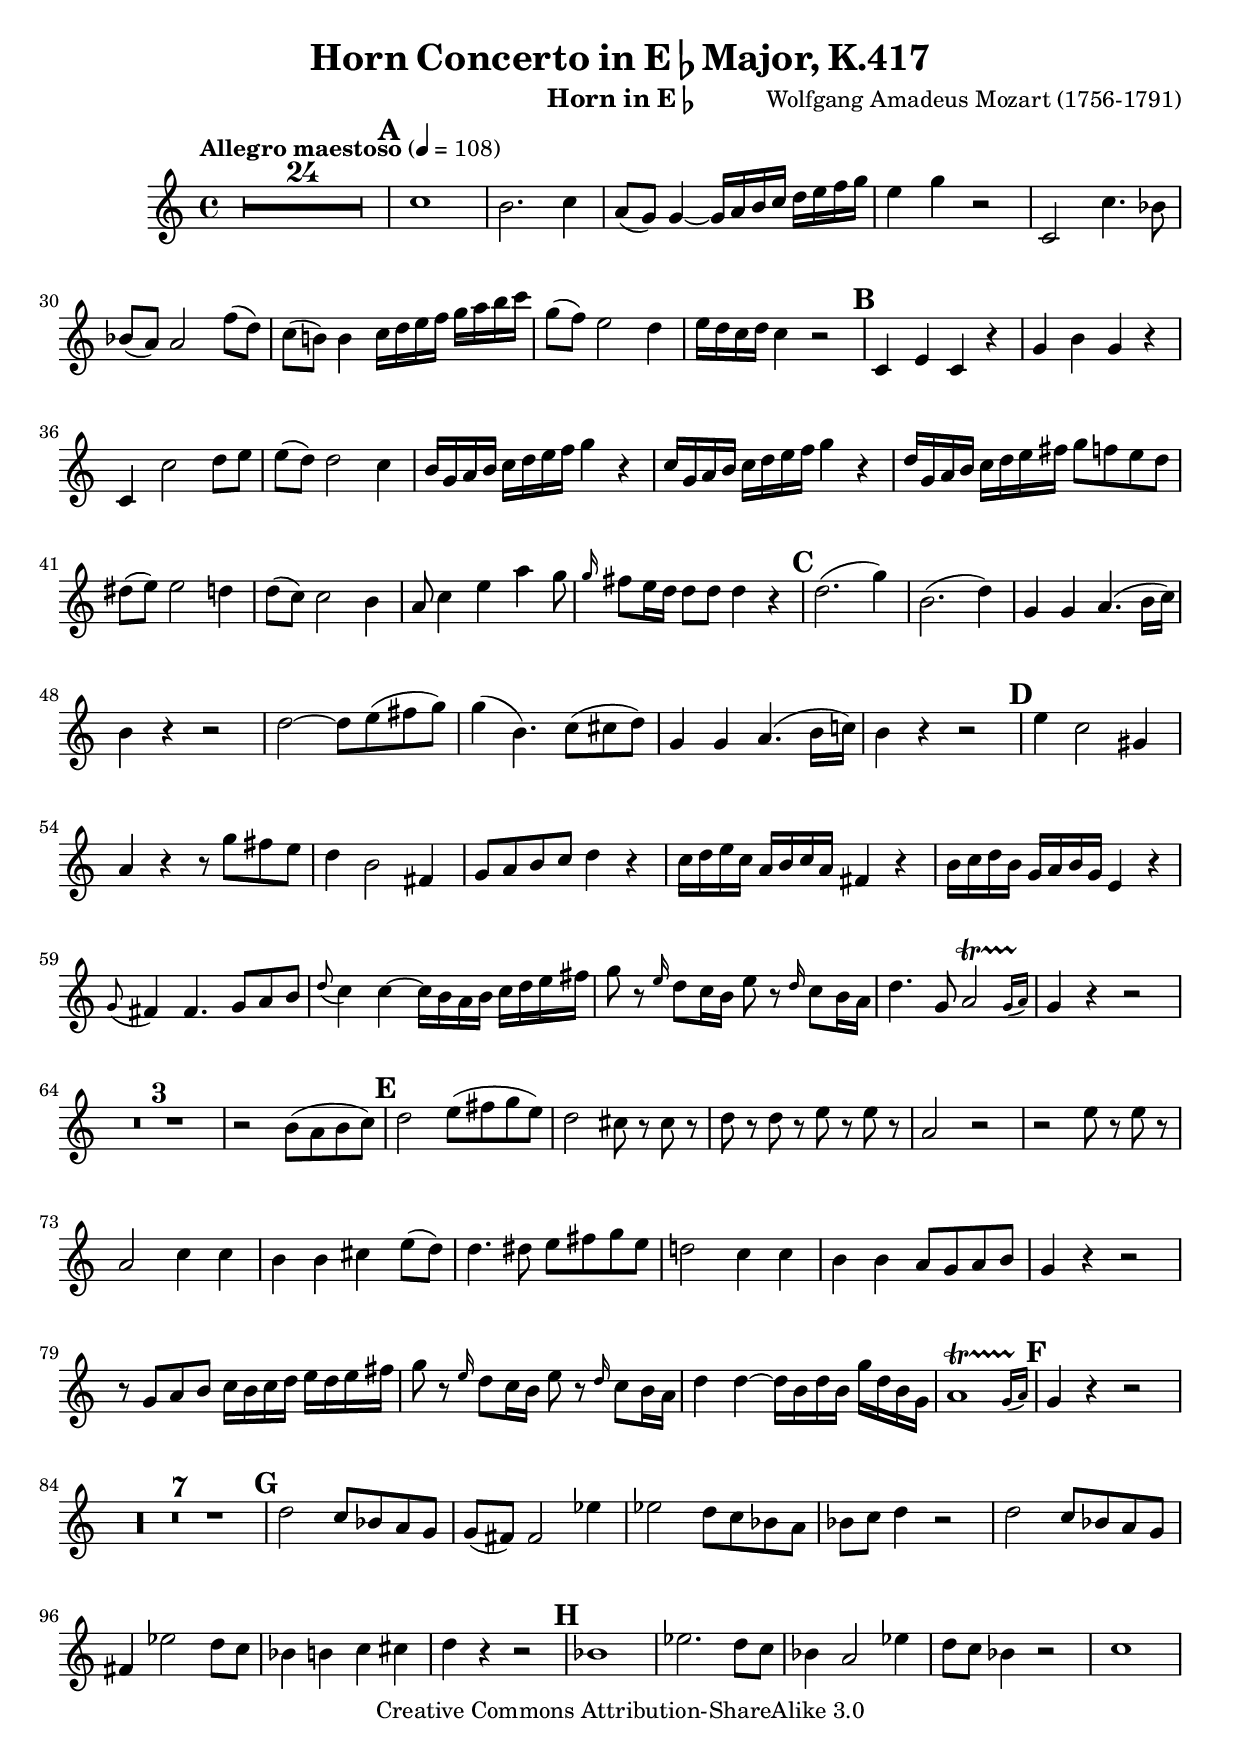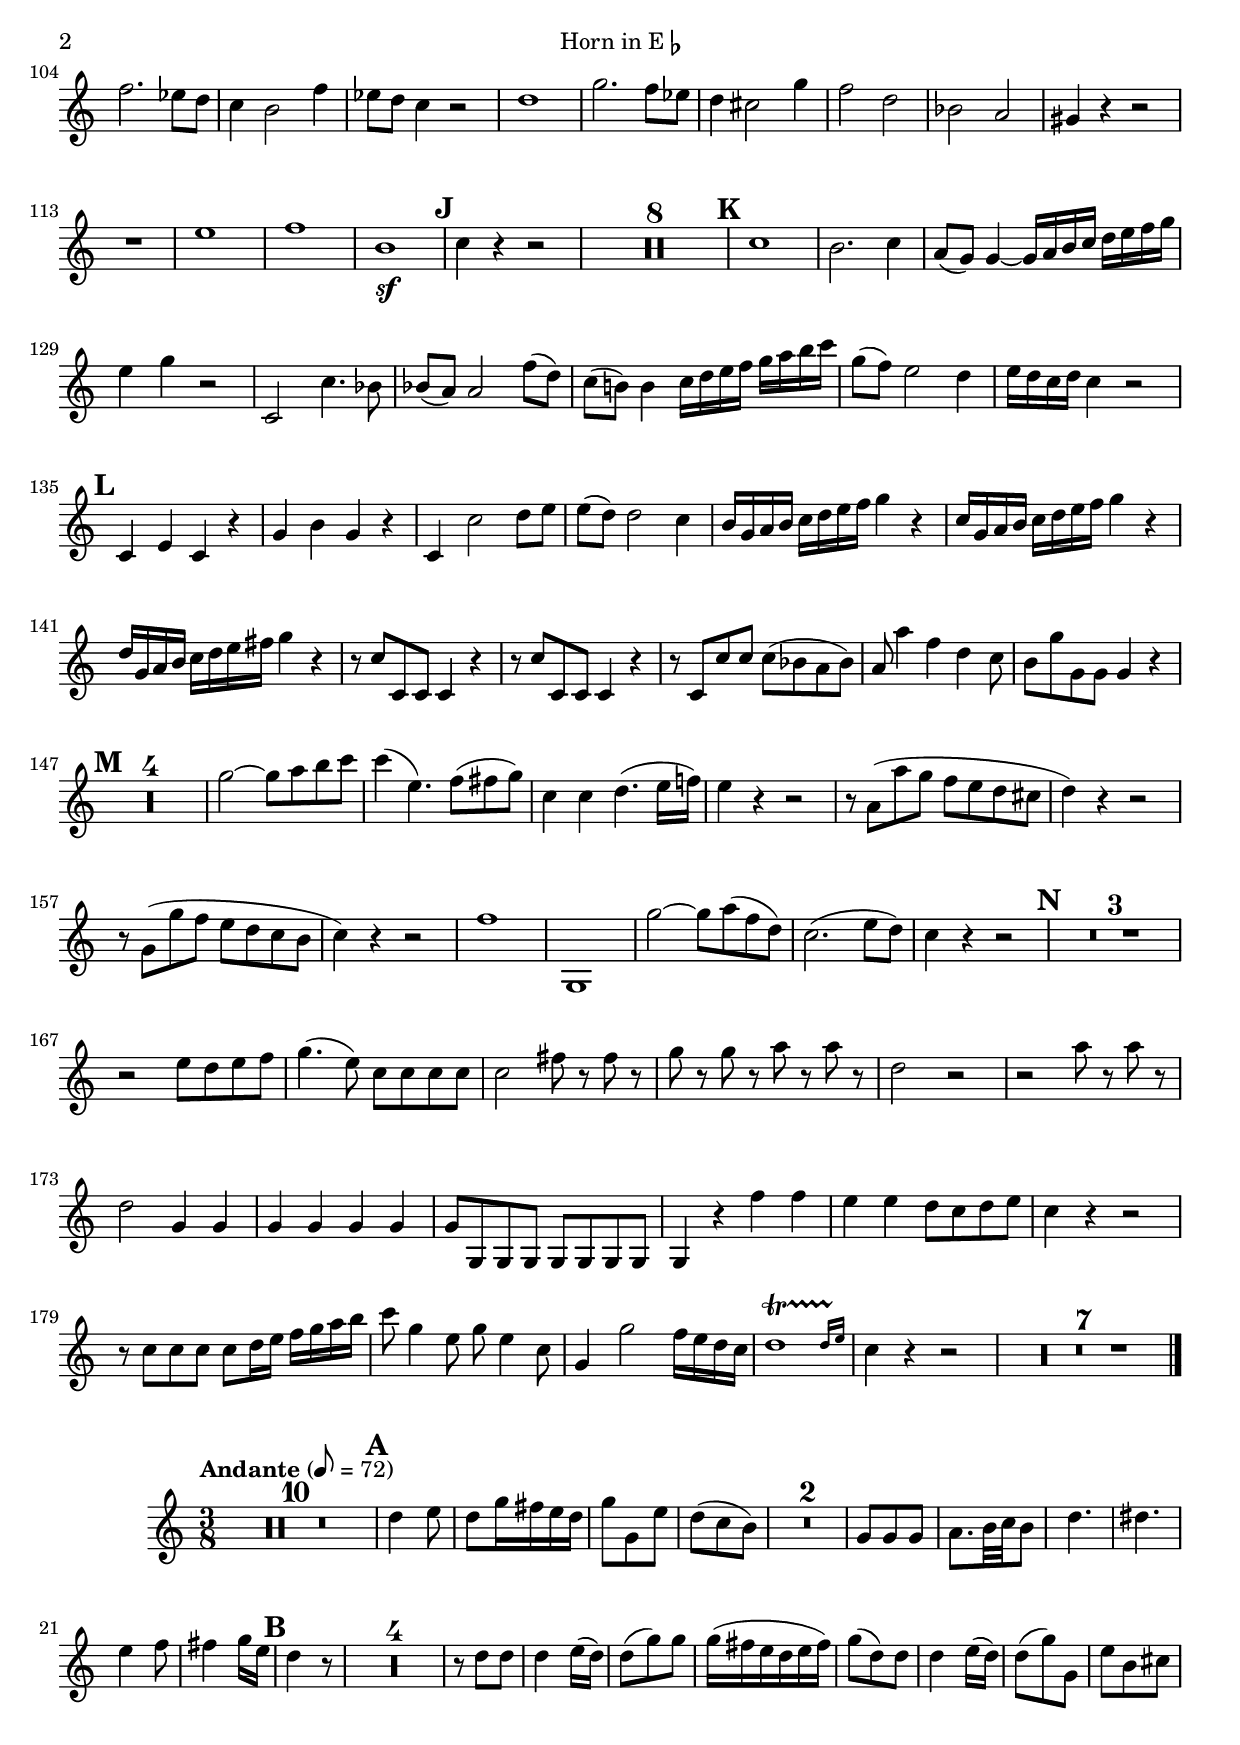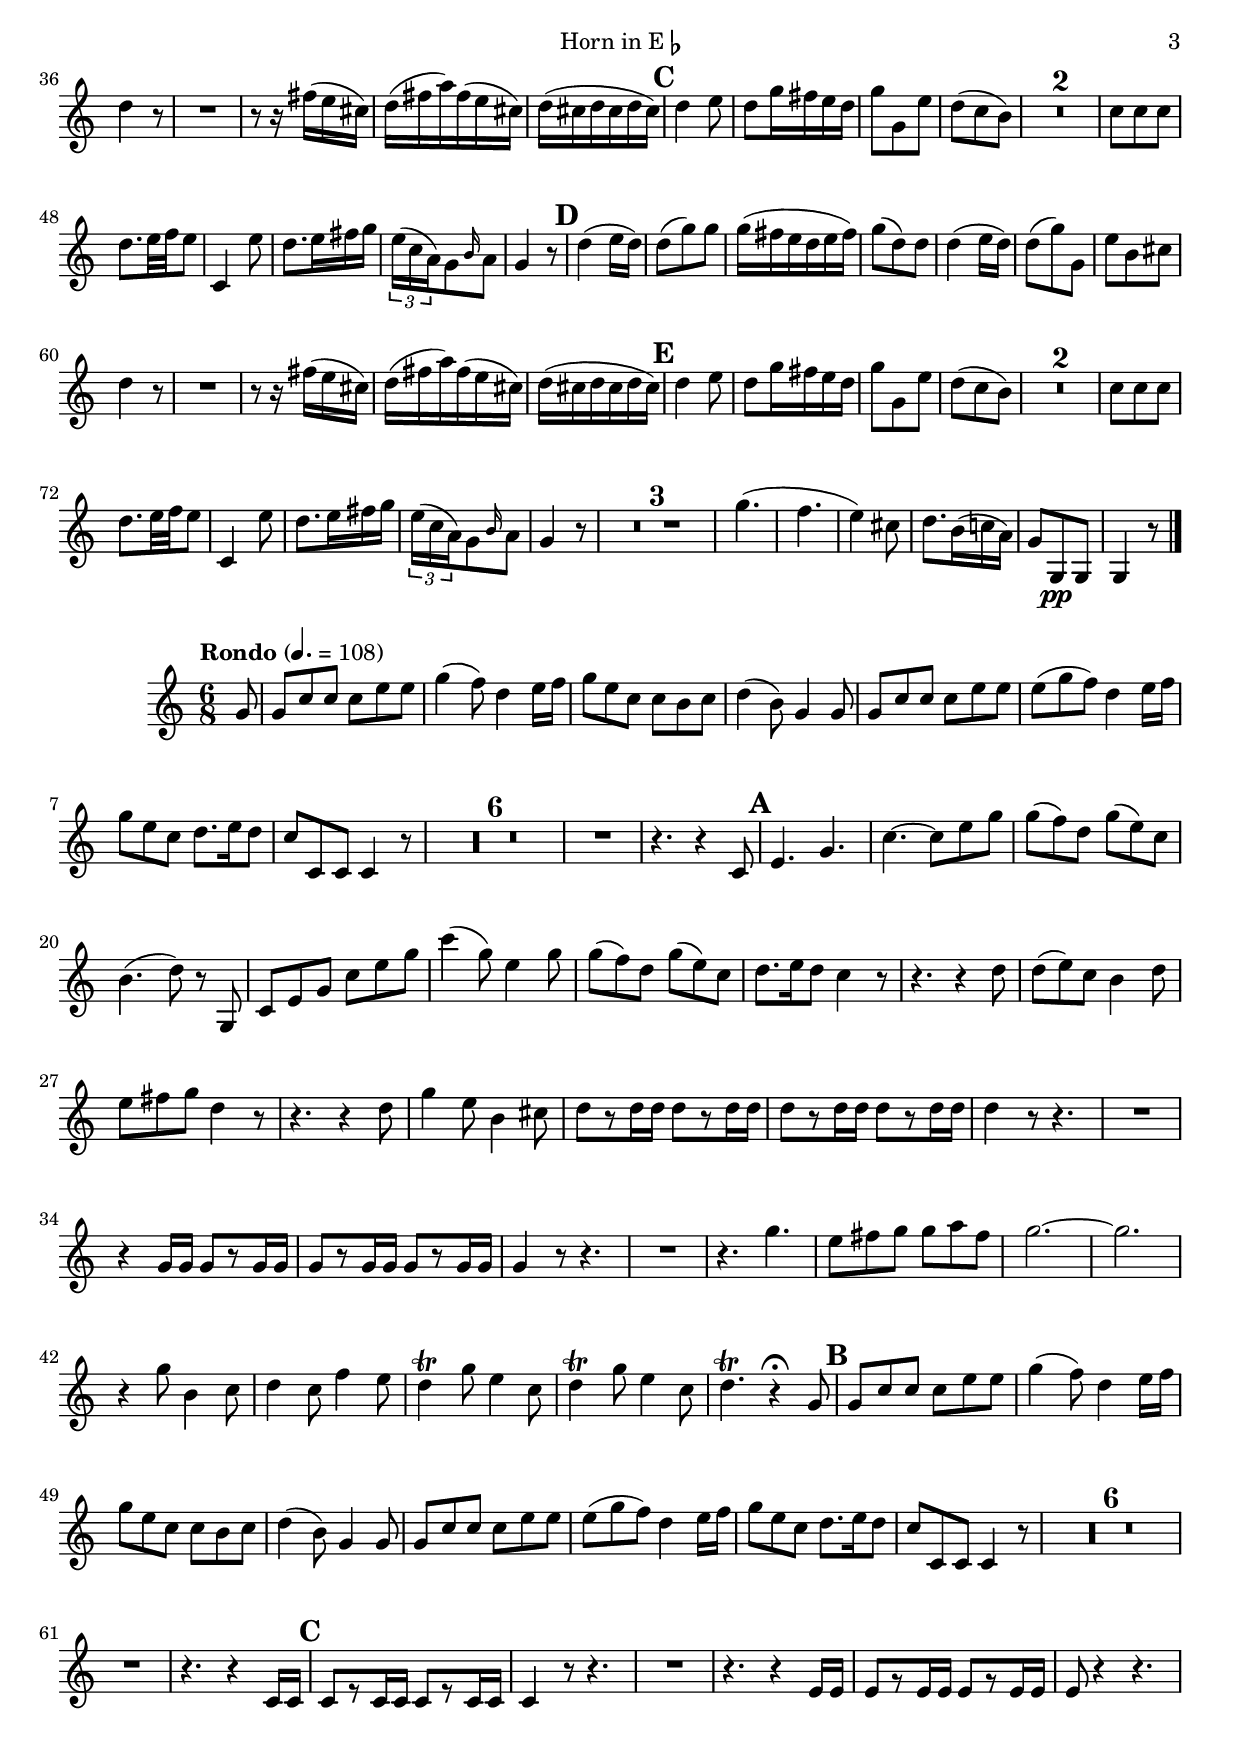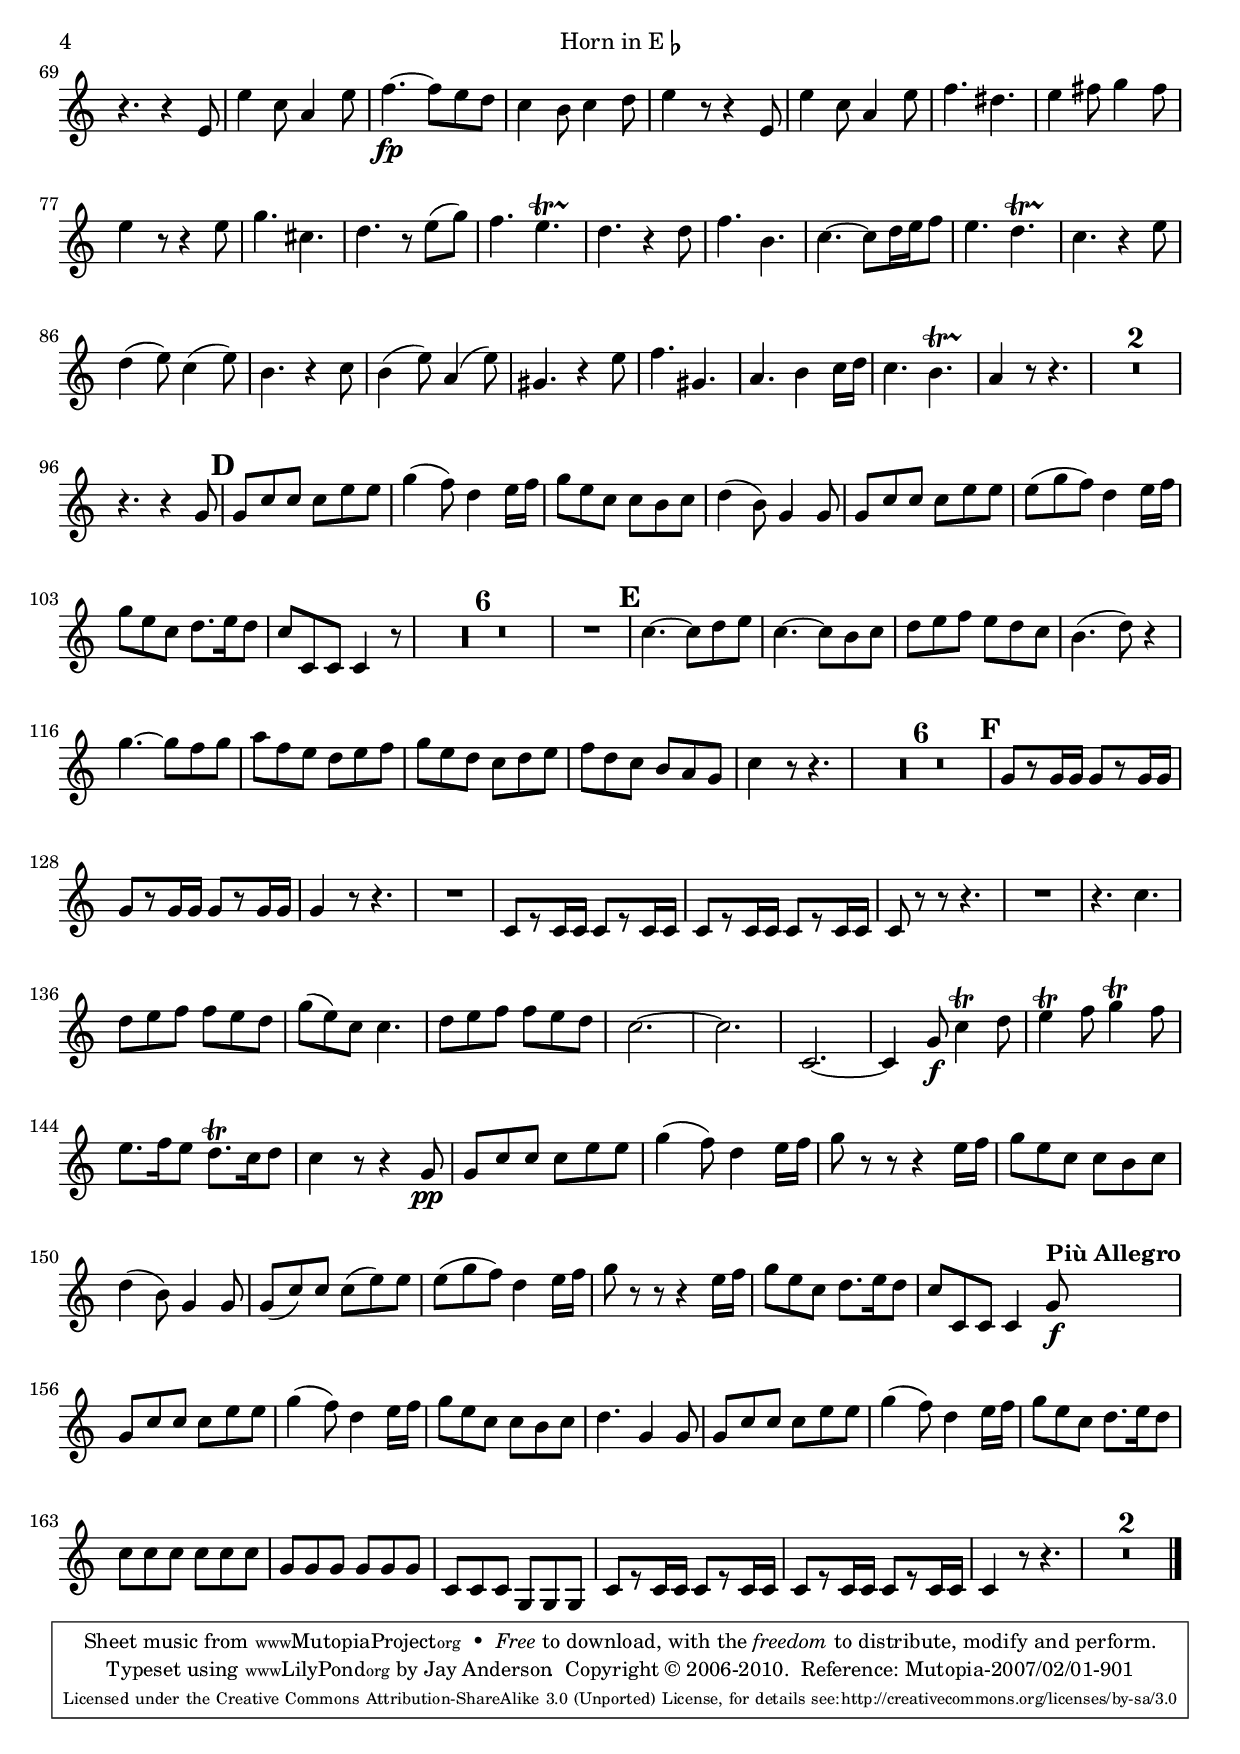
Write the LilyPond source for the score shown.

\version "2.13.10"

\include "defs.ily"
\version "2.13.10"

hornMvtI = \relative c''
{
  \key c \major
  \transposition ees
  R1*24 |

  c1 |
  b2. c4 |
  a8( g) g4~ g16 a b c d e f g |
  e4 g r2 |
  c,,2 c'4. bes8 |
  bes( a) a2 f'8( d) |
  c( b) b4 c16 d e f g a b c |
  g8( f) e2 d4 |
  e16 d c d c4 r2 |

  c,4 e c r |
  g' b g r |
  c, c'2 d8 e |
  e( d) d2 c4 |
  b16 g a b c d e f g4 r |
  c,16 g a b c d e f g4 r |
  d16 g, a b c d e fis g8 f e d |
  dis( e) e2 d4 |
  d8( c) c2 b4 |
  a8 c4 e a g8 |
  \grace g16 fis8 e16 d d8 d d4 r |

  d2.( g4) |
  b,2.( d4) |
  g, g a4.( b16 c) |
  b4 r r2 |
  d2~ d8 e( fis g) |
  g4( b,4.) c8( cis d) |
  g,4 g a4.( b16 c) |
  b4 r r2 |

  e4 c2 gis4 |
  a r r8 g' fis e |
  d4 b2 fis4 |
  g8 a b c d4 r |
  c16 d e c a b c a fis4 r |
  b16 c d b g a b g e4 r |
  \appoggiatura g8 fis4 fis4. g8 a b |
  \appoggiatura d8 c4 c4~ c16 b a b c d e fis |
  g8 r \grace e16 d8 c16 b e8 r \grace d16 c8 b16 a |
  d4. g,8 \afterGrace a2 \startTrillSpan {g16[( a]) \stopTrillSpan} |
  g4 r r2 |
  R1*3 |
  r2 b8( a b c) |

  d2 e8( fis g e) |
  d2 cis8 r cis r |
  d r d r e r e r |
  a,2 r |
  r e'8 r e r |
  a,2 c4 c |
  b b cis e8( d) |
  d4. dis8 e fis g e |
  d2 c4 c |
  b b a8 g a b |
  g4 r r2 |
  r8 g a b c16 b c d e d e fis |
  g8 r \grace e16 d8 c16 b e8 r \grace d16 c8 b16 a |
  d4 d~ d16 b d b g' d b g |
  \afterGrace a1 \startTrillSpan {g16[( a]) \stopTrillSpan} |

  g4 r r2 |
  R1*7 |

  d'2 c8 bes a g |
  g( fis) fis2 ees'4 |
  ees2 d8 c bes a |
  bes c d4 r2 |
  d2 c8 bes a g |
  fis4 ees'2 d8 c |
  bes4 b c cis |
  d r r2 |

  bes1 |
  ees2. d8 c |
  bes4 a2 ees'4 |
  d8 c bes4 r2 |
  c1 |
  f2. ees8 d |
  c4 b2 f'4 |
  ees8 d c4 r2 |
  d1 |
  g2. f8 ees |
  d4 cis2 g'4 |
  f2 d |
  bes a |
  gis4 r r2 |
  R1 |
  e'1 |
  f |
  b,\sf |

  c4 r r2 |
  R1*8 |

  c1 |
  b2. c4 |
  a8( g) g4~ g16 a b c d e f g |
  e4 g r2 |
  c,,2 c'4. bes8 |
  bes( a) a2 f'8( d) |
  c( b) b4 c16 d e f g a b c |
  g8( f) e2 d4 |
  e16 d c d c4 r2 |

  c,4 e c r |
  g' b g r |
  c, c'2 d8 e |
  e( d) d2 c4 |
  b16 g a b c d e f g4 r |
  c,16 g a b c d e f g4 r |
  d16 g, a b c d e fis g4 r |
  r8 c, c, c c4 r |
  r8 c' c, c c4 r |
  r8 c c' c c( bes a bes) |
  a a'4 f d c8 |
  b g' g, g g4 r |

  R1*4 |
  g'2~ g8 a b c |
  c4( e,4.) f8( fis g) |
  c,4 c d4.( e16 f) |
  e4 r r2 |
  r8 a,( a' g f e d cis |
  d4) r r2 |
  r8 g,8( g' f e d c b |
  c4) r r2 |
  f1 |
  g,, |
  g''2~ g8 a( f d) |
  c2.( e8 d) |
  c4 r r2 |

  R1*3 |
  r2 e8 d e f |
  g4.( e8) c c c c |
  c2 fis8 r fis r |
  g r g r a r a r |
  d,2 r |
  r a'8 r a r |
  d,2 g,4 g |
  g g g g |
  g8 g, g g g g g g |
  g4 r f'' f |
  e e d8 c d e |
  c4 r r2 |
  r8 c c c c d16 e f g a b |
  c8 g4 e8 g e4 c8 |
  g4 g'2 f16 e d c |
  \afterGrace d1 \startTrillSpan {d16[ e] \stopTrillSpan} |
  c4 r r2 |
  R1*7 |
}

hornMvtII = \relative c''
{
  \key c \major
  \transposition ees
  R4.*10 |

  d4 e8 |
  d g16 fis e d |
  g8 g, e' |
  d( c b) |
  R4.*2 |
  g8 g g |
  a8. b32 c b8 |
  d4. |
  dis |
  e4 f8 |
  fis4 g16 e |

  d4 r8 |
  R4.*4 |
  r8 d d |
  d4 e16( d) |
  d8( g) g |
  g16( fis e d e fis) |
  g8( d) d |
  d4 e16( d) |
  d8( g) g, |
  e' b cis |
  d4 r8 |
  R4. |
  r8 r16 fis( e cis) |
  d( fis a) fis( e cis) |
  d( cis d cis d cis) |

  d4 e8 |
  d8 g16 fis e d |
  g8 g, e' |
  d( c b) |
  R4.*2 |
  c8 c c |
  d8. e32 f e8 |
  c,4 e'8 |
  %TODO: I don't like this tweak. Find a better way.
  d8.
    \set stemLeftBeamCount = #1
    \set stemRightBeamCount = #2
    e16
    \set stemLeftBeamCount = #2
    fis g |
  \times 2/3 {e( c a)} g8 \grace b16 a8 |
  g4 r8 |

  d'4( e16 d) |
  d8( g) g |
  g16( fis e d e fis) |
  g8( d) d |
  d4( e16 d) |
  d8( g) g, |
  e' b cis |
  d4 r8 |
  R4. |
  r8 r16 fis( e cis) |
  d( fis a) fis( e cis) |
  d( cis d cis d cis) |

  d4 e8 |
  d8 g16 fis e d |
  g8 g, e' |
  d( c b) |
  R4.*2 |
  c8 c c |
  d8. e32 f e8 |
  c,4 e'8 |
  %TODO: I don't like this tweak. Find a better way.
  d8.
    \set stemLeftBeamCount = #1
    \set stemRightBeamCount = #2
    e16
    \set stemLeftBeamCount = #2
    fis g |
  \times 2/3 {e( c a)} g8 \grace b16 a8 |
  g4 r8 |
  R4.*3 |
  g'4.( |
  f |
  e4) cis8 |
  d8.
    \set stemLeftBeamCount = #1
    \set stemRightBeamCount = #2
    b16(
    \set stemLeftBeamCount = #2
    c a) |
  g8 g,\pp g |
  g4 r8 | \bar "|."
}

theme = \relative c''
{
  g8 |
  g c c c e e |
  g4( f8) d4 e16 f |
  g8 e c c b c |
  d4( b8) g4 g8 |
  g c c c e e |
  e( g f) d4 e16 f |
  g8 e c d8. e16 d8 |
  c8 c, c c4 r8 |
}

hornMvtIII = \relative c'
{
  \transposition ees
  \key c \major

  \theme
  R2.*6 |

  R2. |
  r4. r4 c8 |
  e4. g |
  c~ c8 e g |
  g( f) d g( e) c |
  b4.( d8) r g,, |
  c e g c e g |
  c4( g8) e4 g8 |
  g( f) d g( e) c |
  d8. e16 d8 c4 r8 |
  r4. r4 d8 |

  d( e) c b4 d8 |
  e fis g d4 r8 |
  r4. r4 d8 |
  g4 e8 b4 cis8 |
  \repeat unfold 4 {d8[ r d16 d]} |
  d4 r8 r4. |
  R2. |
  r4 g,16 g \repeat unfold 3 {g8[ r g16 g]} |
  g4 r8 r4. |
  R2. |
  r4. g' |
  e8 fis g g a fis |
  g2.~ |
  g |
  r4 g8 b,4 c8 |
  d4 c8 f4 e8 |
  d4 \trill g8 e4 c8 |
  d4 \trill g8 e4 c8 |
  d4. \trill r4 \fermata

  \theme
  R2.*6 |

  R2. |
  r4. r4 c,16 c |
  \repeat unfold 2 {c8[ r c16 c]} |
  c4 r8 r4. |
  R2. |
  r4. r4 e16 e |
  \repeat unfold 2 {e8[ r e16 e]} |
  e8 r4 r4. |
  r4. r4 e8 |

  e'4 c8 a4 e'8 |
  f4.~\fp f8 e d |
  c4 b8 c4 d8 |
  e4 r8 r4 e,8 |
  e'4 c8 a4 e'8 |
  f4. dis |
  e4 fis8 g4 fis8 |
  e4 r8 r4 e8 |
  g4. cis, |
  d r8 e( g) |
  f4. \afterGrace e \startTrillSpan {s16 \stopTrillSpan} |
  d4. r4 d8 |
  f4. b, |
  c~ c8 d16 e f8 |
  e4. \afterGrace d \startTrillSpan {s16 \stopTrillSpan} |
  c4. r4 e8 |
  d4( e8) c4( e8) |
  b4. r4 c8 |
  b4( e8) a,4( e'8) |
  gis,4. r4 e'8 |
  f4. gis, |
  a b4 c16 d |
  c4. \afterGrace b \startTrillSpan {s16 \stopTrillSpan} |
  a4 r8 r4. |
  R2.*2 |
  r4. r4 \theme
  R2.*6

  R2. |
  c4.~ c8 d e |
  c4.~ c8 b c |
  d e f e d c |
  b4.( d8) r4 |
  g4.~ g8 f g |
  a f e d e f |
  g e d c d e |
  f d c b a g |
  c4 r8 r4. |
  R2.*6 |

  \repeat unfold 4 {g8[ r g16 g]} |
  g4 r8 r4. |
  R2. |
  c,8[ r c16 c] \repeat unfold 3 {c8[ r c16 c]} |
  c8 r8 r r4. |
  R2. |
  r4. c'4. |
  d8 e f f e d |
  g( e) c c4. |
  d8 e f f e d |
  c2.~ |
  c |
  c,~ |
  c4 g'8\f c4\trill d8 |
  e4\trill f8 g4\trill f8 |
  e8. f16 e8 d8.\trill c16 d8 |
  c4 r8 r4 g8\pp |
  g c c c e e |
  g4( f8) d4 e16 f |
  g8 r8 r r4 e16 f |
  g8 e c c b c |
  d4( b8) g4 g8 |
  g( c) c c( e) e |
  e( g f) d4 e16 f |
  g8 r8 r r4 e16 f |
  g8 e c d8. e16 d8 |
  c c, c c4 g'8\f |
  g c c c e e |
  g4( f8) d4 e16 f |
  g8 e c c b c |
  d4. g,4 g8 |
  g c c c e e |
  g4( f8) d4 e16 f |
  g8 e c d8. e16 d8 |
  c8 c c c c c |
  g g g g g g |
  c, c c g g g |
  \repeat unfold 4 {c8[ r c16 c]} |
  c4 r8 r4. |
  R2.*2 |
}


instrument = \markup {Horn in E\flat}

\book
{
  \include "header.ily"
  \score
  {
    \new Staff
    {
      << \hornMvtI \outlineMvtI >>
    }
  }
  \score
  {
    \new Staff
    {
      << \hornMvtII \outlineMvtII >>
    }
  }
  \score
  {
    \new Staff
    {
      << \hornMvtIII \outlineMvtIII >>
    }
  }
}

